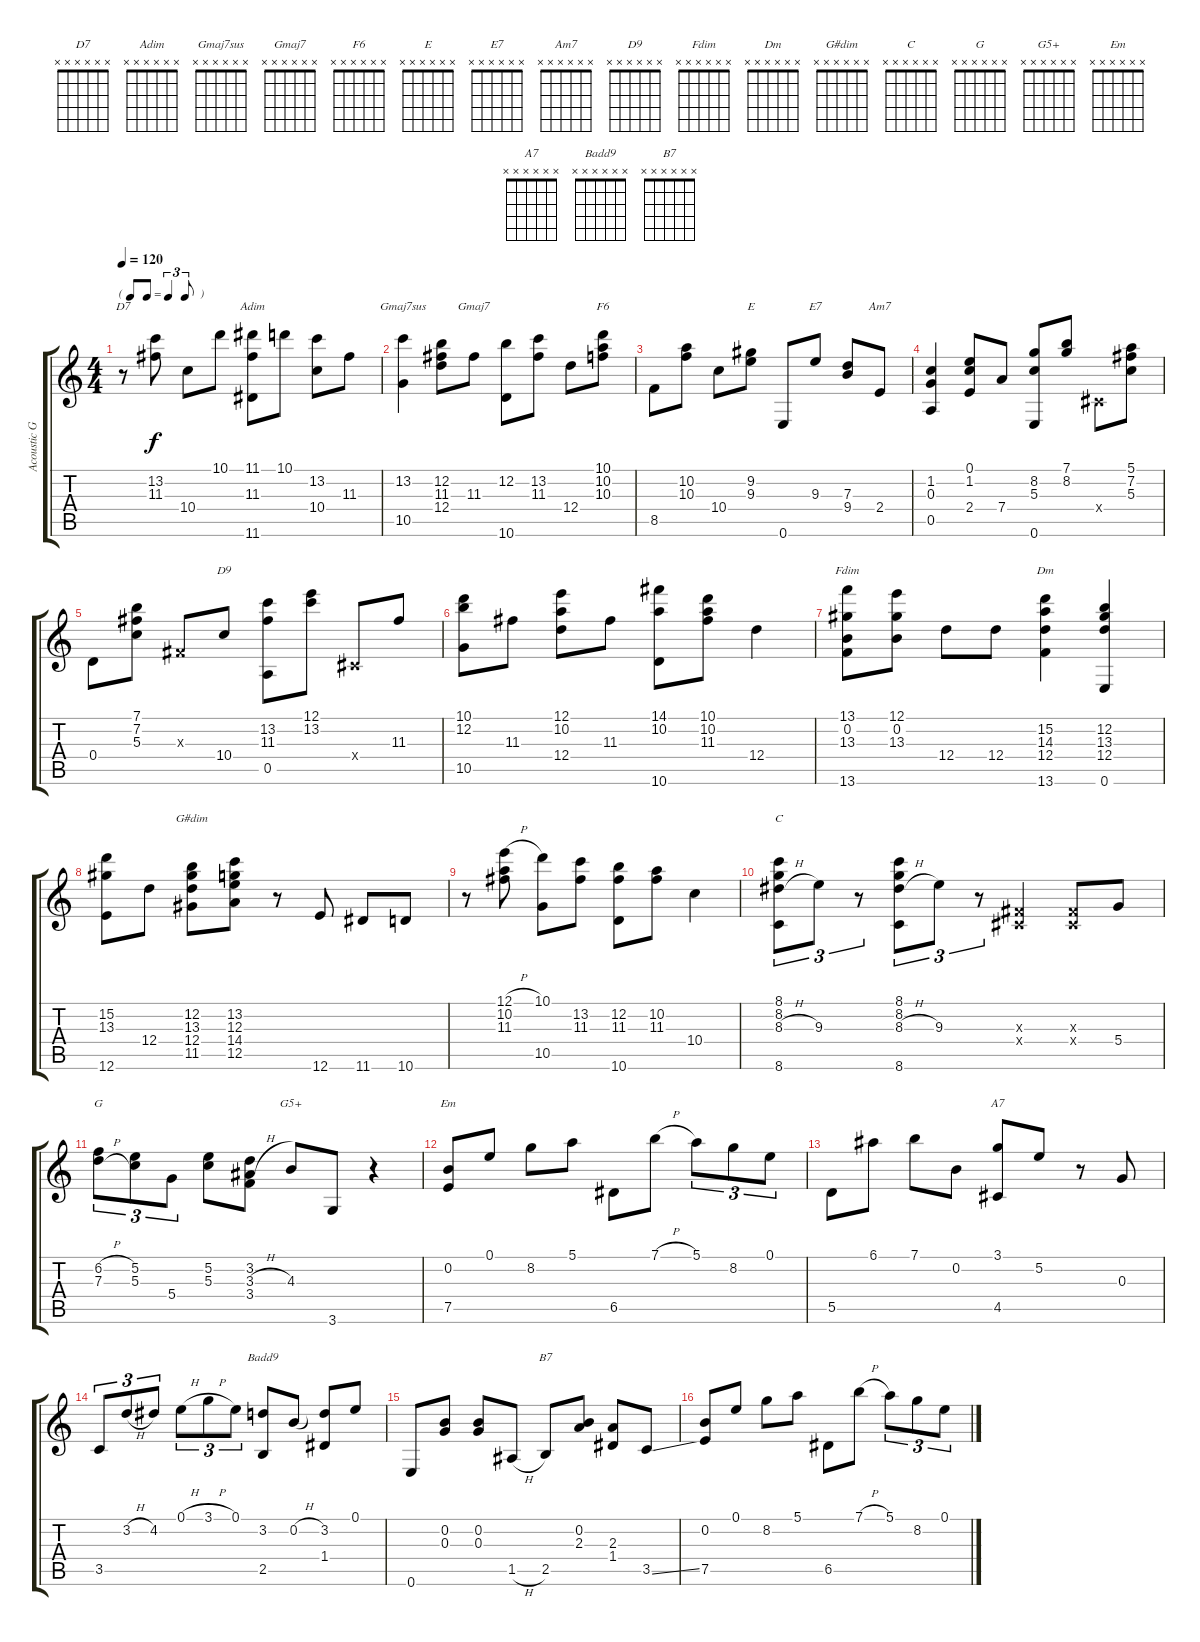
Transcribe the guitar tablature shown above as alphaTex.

\track ("Acoustic Guitar" "Acoustic G") {instrument acousticguitarsteel}
\staff {score tabs}
\tuning (E4 B3 G3 D3 A2 E2) {hide}
\chord ("D7" x x x x x x) {firstfret 0}
\chord ("Adim" x x x x x x) {firstfret 0}
\chord ("Gmaj7sus" x x x x x x) {firstfret 0}
\chord ("Gmaj7" x x x x x x) {firstfret 0}
\chord ("F6" x x x x x x) {firstfret 0}
\chord ("E" x x x x x x) {firstfret 0}
\chord ("E7" x x x x x x) {firstfret 0}
\chord ("Am7" x x x x x x) {firstfret 0}
\chord ("D9" x x x x x x) {firstfret 0}
\chord ("Fdim" x x x x x x) {firstfret 0}
\chord ("Dm" x x x x x x) {firstfret 0}
\chord ("G#dim" x x x x x x) {firstfret 0}
\chord ("C" x x x x x x) {firstfret 0}
\chord ("G" x x x x x x) {firstfret 0}
\chord ("G5+" x x x x x x) {firstfret 0}
\chord ("Em" x x x x x x) {firstfret 0}
\chord ("A7" x x x x x x) {firstfret 0}
\chord ("Badd9" x x x x x x) {firstfret 0}
\chord ("B7" x x x x x x) {firstfret 0}
\ts (4 4)
\tf triplet8th
\tempo 120
\clef g2
\ks c
r.8{ch "D7" dy f} (13.2 11.3).8 10.4.8 10.1.8 (11.1 11.3 11.6).8{ch "Adim"} 10.1.8 (13.2 10.4).8 11.3.8 |
(13.2 10.5).4{ch "Gmaj7sus"} (12.2 11.3 12.4).8 11.3.8{ch "Gmaj7"} (12.2 10.6).8 (13.2 11.3).8 12.4.8 (10.1 10.2 10.3).8{ch "F6"} |
8.5.8 (10.2 10.3).8 10.4.8 (9.2 9.3).8{ch "E"} 0.6.8 9.3.8{ch "E7"} (7.3 9.4).8 2.4.8{ch "Am7"} |
(1.2 0.3 0.5).4 (0.1 1.2 2.4).8 7.4.8 (8.2 5.3 0.6).8 (7.1 8.2).8 -1.4{x}.8 (5.1 7.2 5.3).8 |
0.4.8 (7.1 7.2 5.3).8 -1.3{x}.8 10.4.8{ch "D9"} (13.2 11.3 0.5).8 (12.1 13.2).8 -1.4{x}.8 11.3.8 |
(10.1 12.2 10.5).8 11.3.8 (12.1 10.2 12.4).8 11.3.8 (14.1 10.2 10.6).8 (10.1 10.2 11.3).8 12.4.4 |
(13.1 0.2 13.3 13.6).8{ch "Fdim"} (12.1 0.2 13.3).8 12.4.8 12.4.8 (15.2 14.3 12.4 13.6).4{ch "Dm"} (12.2 13.3 12.4 0.6).4 |
(15.2 13.3 12.6).8 12.4.8 (12.2 13.3 12.4 11.5).8{ch "G#dim"} (13.2 12.3 14.4 12.5).8 r.8 12.6.8 11.6.8 10.6.8 |
r.8 (12.1{h} 10.2 11.3).8 (10.1 10.5).8 (13.2 11.3).8 (12.2 11.3 10.6).8 (10.2 11.3).8 10.4.4 |
(8.1 8.2 8.3{h} 8.6).8{tu (3 2) ch "C"} 9.3.8{tu (3 2)} r.8{tu (3 2)} (8.1 8.2 8.3{h} 8.6).8{tu (3 2)} 9.3.8{tu (3 2)} r.8{tu (3 2)} (-1.3{x} -1.4{x}).4 (-1.3{x} -1.4{x}).8 5.4.8 |
(6.2{h} 7.3{h}).8{tu (3 2) ch "G"} (5.2 5.3).8{tu (3 2)} 5.4.8{tu (3 2)} (5.2 5.3).8 (3.2 3.3{h} 3.4).8 4.3.8{ch "G5+"} 3.6.8 r.4 |
(0.2 7.5).8{ch "Em"} 0.1.8 8.2.8 5.1.8 6.5.8 7.1{h}.8 5.1.8{tu (3 2)} 8.2.8{tu (3 2)} 0.1.8{tu (3 2)} |
5.5.8 6.1.8 7.1.8 0.2.8 (3.1 4.5).8{ch "A7"} 5.2.8 r.8 0.3.8 |
3.5.8{tu (3 2)} 3.2{h}.8{tu (3 2)} 4.2.8{tu (3 2)} 0.1{h}.8{tu (3 2)} 3.1{h}.8{tu (3 2)} 0.1.8{tu (3 2)} (3.2 2.5).8{ch "Badd9"} 0.2{h}.8 (3.2 1.4).8 0.1.8 |
0.6.8 (0.2 0.3).8 (0.2 0.3).8 1.5{h}.8 2.5.8{ch "B7"} (0.2 2.3).8 (2.3 1.4).8 3.5{ss}.8 |
(0.2 7.5).8 0.1.8 8.2.8 5.1.8 6.5.8 7.1{h}.8 5.1.8{tu (3 2)} 8.2.8{tu (3 2)} 0.1.8{tu (3 2)}
